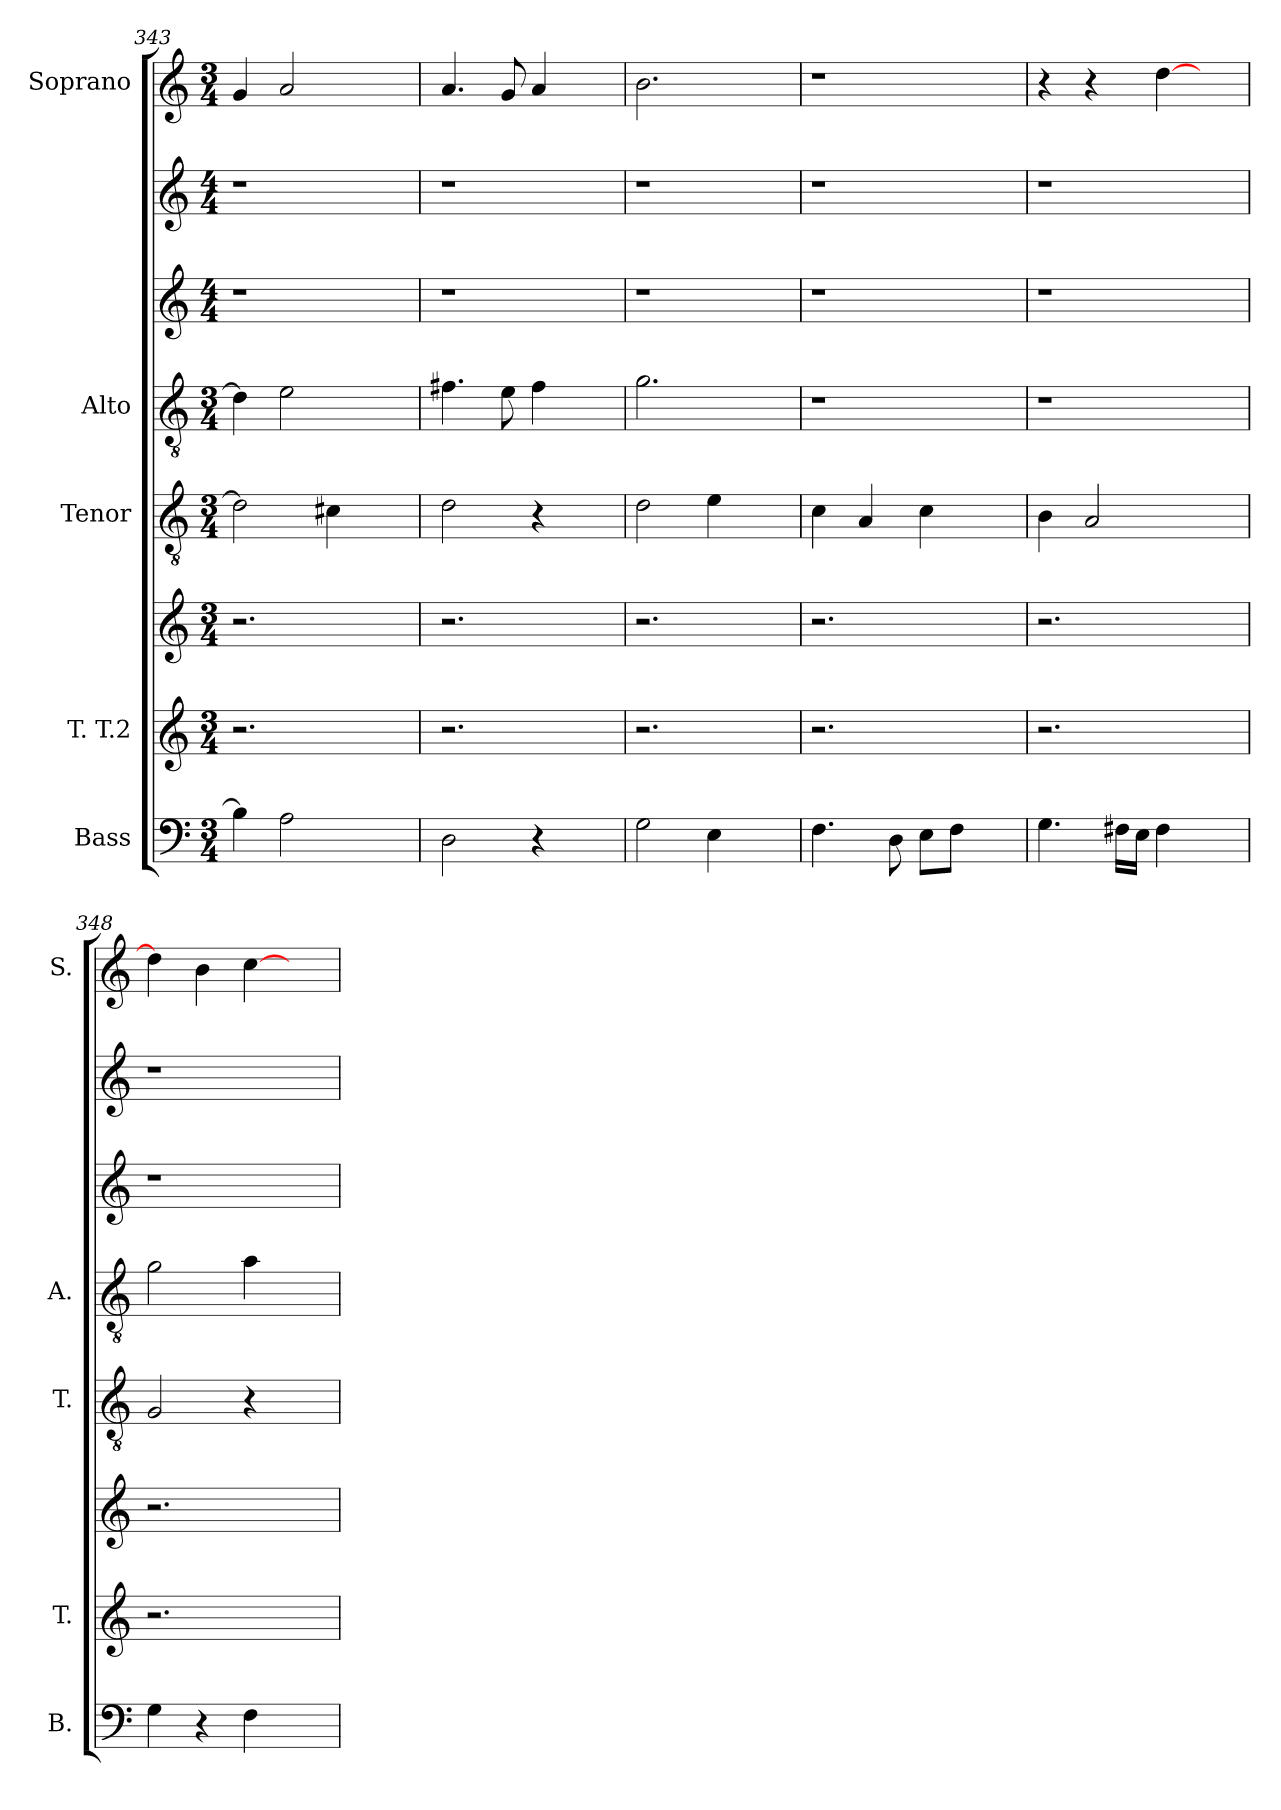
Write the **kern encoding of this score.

**kern	**kern	**kern	**kern	**kern	**kern	**kern	**kern
*part7	*part6	*part6	*part5	*part4	*part3	*part2	*part1
*staff8	*staff7	*staff6	*staff5	*staff4	*staff3	*staff2	*staff1
*I"Bass	*I"T. T.2	*	*I"Tenor	*I"Alto	*	*	*I"Soprano
*I'B.	*I'T.	*	*I'T.	*I'A.	*	*	*I'S.
!!LO:PB:g=z
*clefF4	*clefG2	*clefG2	*clefGv2	*clefGv2	*clefG2	*clefG2	*clefG2
*k[]	*k[]	*k[]	*k[]	*k[]	*k[]	*k[]	*k[]
*C:	*C:	*C:	*C:	*C:	*C:	*C:	*C:
*M3/4	*M3/4	*M3/4	*M3/4	*M3/4	*M4/4	*M4/4	*M3/4
=343	=343	=343	=343	=343	=343	=343	=343
4B-\]	2.r	2.r	2d\]	4d\]	1r	1r	4g/
2A\	.	.	.	2e\	.	.	2a/
.	.	.	4c#X\	.	.	.	.
4ryy	4ryy	4ryy	4ryy	4ryy	.	.	4ryy
=344	=344	=344	=344	=344	=344	=344	=344
2D\	2.r	2.r	2d\	4.f#X\	1r	1r	4.a/
.	.	.	.	8e\	.	.	8g/
4r	.	.	4r	4f#\	.	.	4a/
4ryy	4ryy	4ryy	4ryy	4ryy	.	.	4ryy
=345	=345	=345	=345	=345	=345	=345	=345
2G\	2.r	2.r	2d\	2.g\	1r	1r	2.b\
4E\	.	.	4e\	.	.	.	.
4ryy	4ryy	4ryy	4ryy	4ryy	.	.	4ryy
=346	=346	=346	=346	=346	=346	=346	=346
!	!	!	!	!LO:N:vis=1	!	!	!LO:N:vis=1
4.F\	2.r	2.r	4c\	2.r	1r	1r	2.r
.	.	.	4A/	.	.	.	.
8D\	.	.	.	.	.	.	.
8E\L	.	.	4c\	.	.	.	.
8F\J	.	.	.	.	.	.	.
4ryy	4ryy	4ryy	4ryy	4ryy	.	.	4ryy
=347	=347	=347	=347	=347	=347	=347	=347
!	!	!	!	!LO:N:vis=1	!	!	!
4.G\	2.r	2.r	4B\	2.r	1r	1r	4r
.	.	.	2A/	.	.	.	4r
16F#X\LL	.	.	.	.	.	.	.
16E\JJ	.	.	.	.	.	.	.
4F#\	.	.	.	.	.	.	[>4dd\
4ryy	4ryy	4ryy	4ryy	4ryy	.	.	4ryy
!!LO:LB:g=z
=348	=348	=348	=348	=348	=348	=348	=348
4G\	2.r	2.r	2G/	2g\	1r	1r	4dd\]
4r	.	.	.	.	.	.	4b\
4F\	.	.	4r	4a\	.	.	[>4cc\
4ryy	4ryy	4ryy	4ryy	4ryy	.	.	4ryy
=	=	=	=	=	=	=	=
*-	*-	*-	*-	*-	*-	*-	*-
